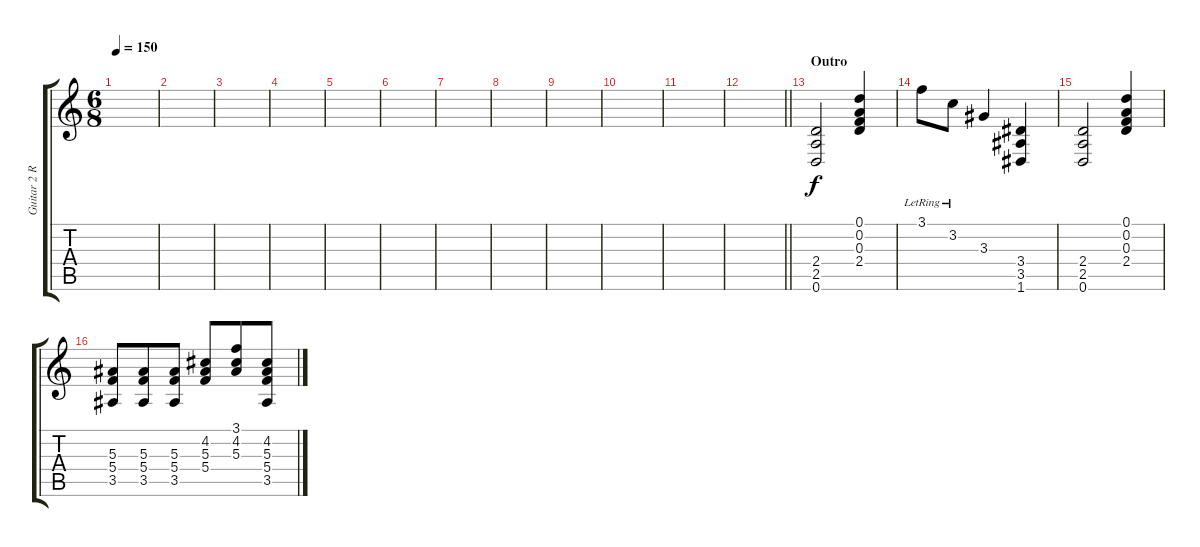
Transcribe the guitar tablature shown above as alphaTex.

\track ("Guitar 2 Right" "Guitar 2 R") {instrument distortionguitar}
\staff {score tabs}
\tuning (D4 A3 F3 C3 G2 D2) {hide}
\ts (6 8)
\tempo 150
\clef g2
\ks c
|
|
|
|
|
|
|
|
|
|
|
\barLineRight lightlight
|
\section ("" "Outro")
(2.4 2.5 0.6).2{dy f} (0.1 0.2 0.3 2.4).4 |
3.1{lr}.8 3.2{lr}.8 3.3.4 (3.4 3.5 1.6).4 |
(2.4 2.5 0.6).2 (0.1 0.2 0.3 2.4).4 |
(5.3 5.4 3.5).8 (5.3 5.4 3.5).8 (5.3 5.4 3.5).8 (4.2 5.3 5.4).8 (3.1 4.2 5.3).8 (4.2 5.3 5.4 3.5).8
